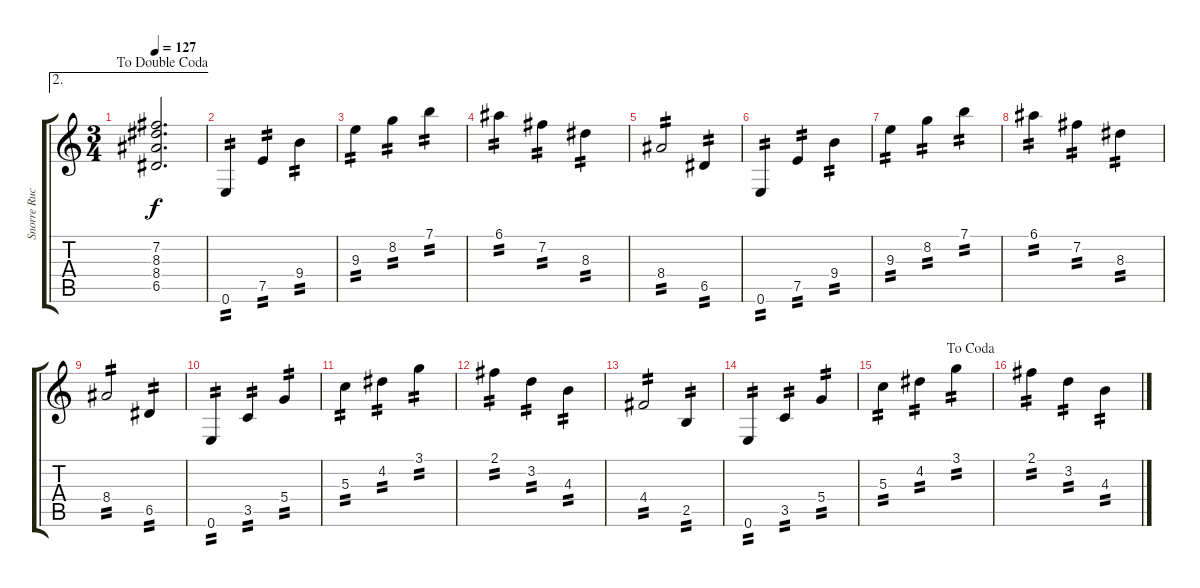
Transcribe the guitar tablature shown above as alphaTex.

\track ("Snorre Ruch" "Snorre Ruc") {instrument distortionguitar}
\staff {score tabs}
\tuning (E4 B3 G3 D3 A2 E2) {hide}
\ae 2
\ts (3 4)
\jump dadoublecoda
\tempo 127
\clef g2
\ks c
(7.2 8.3 8.4 6.5).2{d dy f} |
0.6.4{tp 2} 7.5.4{tp 2} 9.4.4{tp 2} |
9.3.4{tp 2} 8.2.4{tp 2} 7.1.4{tp 2} |
6.1.4{tp 2} 7.2.4{tp 2} 8.3.4{tp 2} |
8.4.2{tp 2} 6.5.4{tp 2} |
0.6.4{tp 2} 7.5.4{tp 2} 9.4.4{tp 2} |
9.3.4{tp 2} 8.2.4{tp 2} 7.1.4{tp 2} |
6.1.4{tp 2} 7.2.4{tp 2} 8.3.4{tp 2} |
8.4.2{tp 2} 6.5.4{tp 2} |
0.6.4{tp 2} 3.5.4{tp 2} 5.4.4{tp 2} |
5.3.4{tp 2} 4.2.4{tp 2} 3.1.4{tp 2} |
2.1.4{tp 2} 3.2.4{tp 2} 4.3.4{tp 2} |
4.4.2{tp 2} 2.5.4{tp 2} |
0.6.4{tp 2} 3.5.4{tp 2} 5.4.4{tp 2} |
\jump dacoda
5.3.4{tp 2} 4.2.4{tp 2} 3.1.4{tp 2} |
2.1.4{tp 2} 3.2.4{tp 2} 4.3.4{tp 2}
